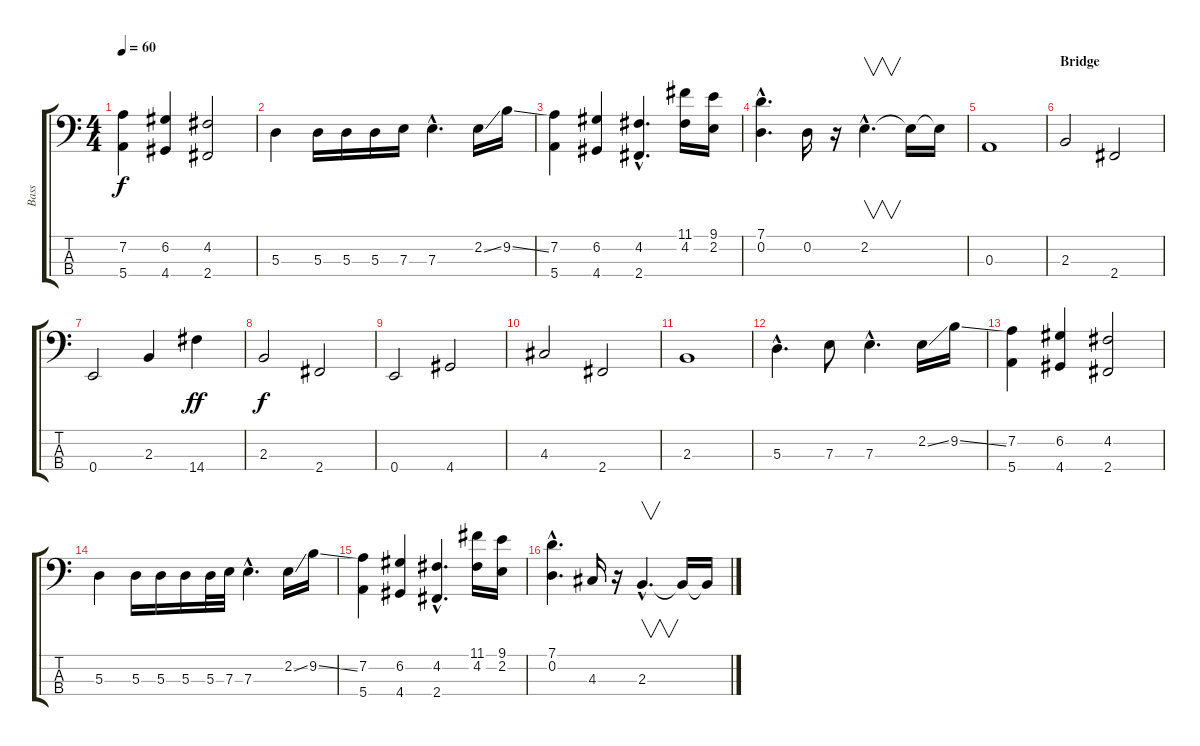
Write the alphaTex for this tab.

\track ("Bass" "Bass") {instrument electricbassfinger}
\staff {score tabs}
\tuning (G2 D2 A1 E1) {hide}
\ts (4 4)
\tempo 60
\clef f4
\ks c
(7.2 5.4).4{dy f} (6.2 4.4).4 (4.2 2.4).2 |
5.3.4 5.3.16 5.3.16 5.3.16 7.3.16 7.3{hac}.4{d} 2.2{ss}.16 9.2{ss}.16 |
(7.2 5.4).4 (6.2 4.4).4 (4.2{hac} 2.4{hac}).4{d} (11.1 4.2).16{volume 14} (9.1 2.2).16 |
(7.1{hac} 0.2{hac}).4{d} 0.2.16 r.16 2.2{hac}.4{v d} 2.2{t}.16 2.2{t}.16 |
0.3.1 |
\section ("" "Bridge")
2.3.2{volume 5} 2.4.2 |
0.4.2 2.3.4 14.4.4{dy ff volume 12} |
2.3.2{dy f volume 12} 2.4.2 |
0.4.2 4.4.2 |
4.3.2 2.4.2 |
2.3.1 |
5.3{hac}.4{d volume 11} 7.3.8 7.3{hac}.4{d} 2.2{ss}.16 9.2{ss}.16 |
(7.2 5.4).4 (6.2 4.4).4 (4.2 2.4).2 |
5.3.4 5.3.16 5.3.16 5.3.16 5.3.32{instrument slapbass1} 7.3.32 7.3{hac}.4{d instrument electricbassfinger} 2.2{ss}.16 9.2{ss}.16 |
(7.2 5.4).4 (6.2 4.4).4 (4.2{hac} 2.4{hac}).4{d} (11.1 4.2).16{volume 14} (9.1 2.2).16 |
(7.1{hac} 0.2{hac}).4{d} 4.3.16 r.16 2.3{hac}.4{v d} 2.3{t}.16 2.3{t}.16
